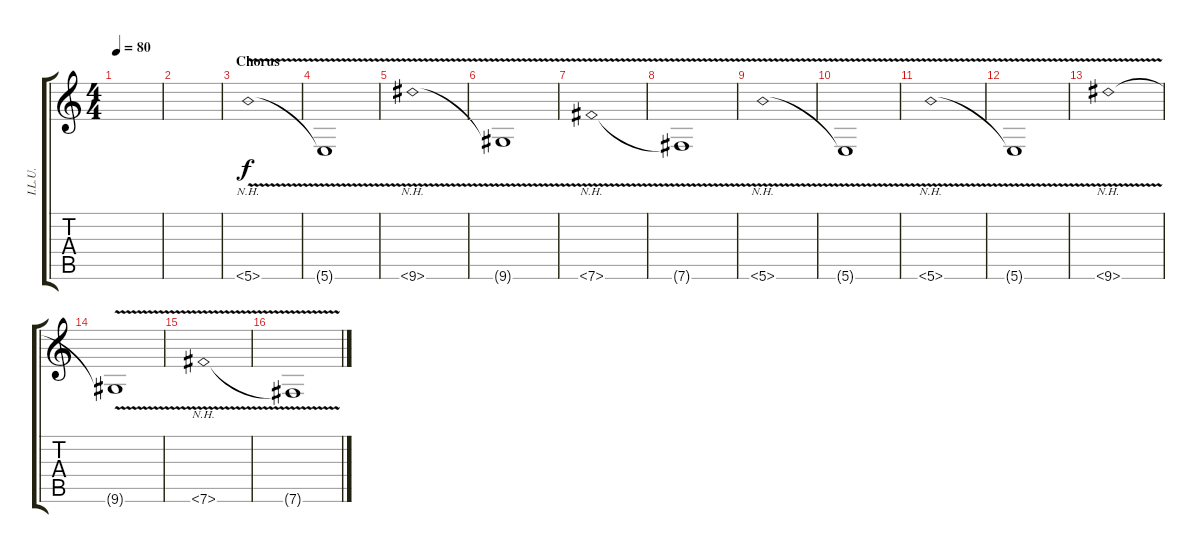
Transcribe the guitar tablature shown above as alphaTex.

\track ("I.L.U." "I.L.U.") {instrument distortionguitar}
\staff {score tabs}
\tuning (Db4 Ab3 E3 B2 Gb2 B1) {hide}
\ts (4 4)
\tempo 80
\clef g2
\ks c
|
|
\section ("" "Chorus")
5.6{nh v}.1 |
5.6{t}.1 |
9.6{nh v}.1 |
9.6{t}.1 |
7.6{nh v}.1 |
7.6{t}.1 |
5.6{nh v}.1 |
5.6{t}.1 |
5.6{nh v}.1 |
5.6{t}.1 |
9.6{nh v}.1 |
9.6{t}.1 |
7.6{nh v}.1 |
7.6{t}.1
